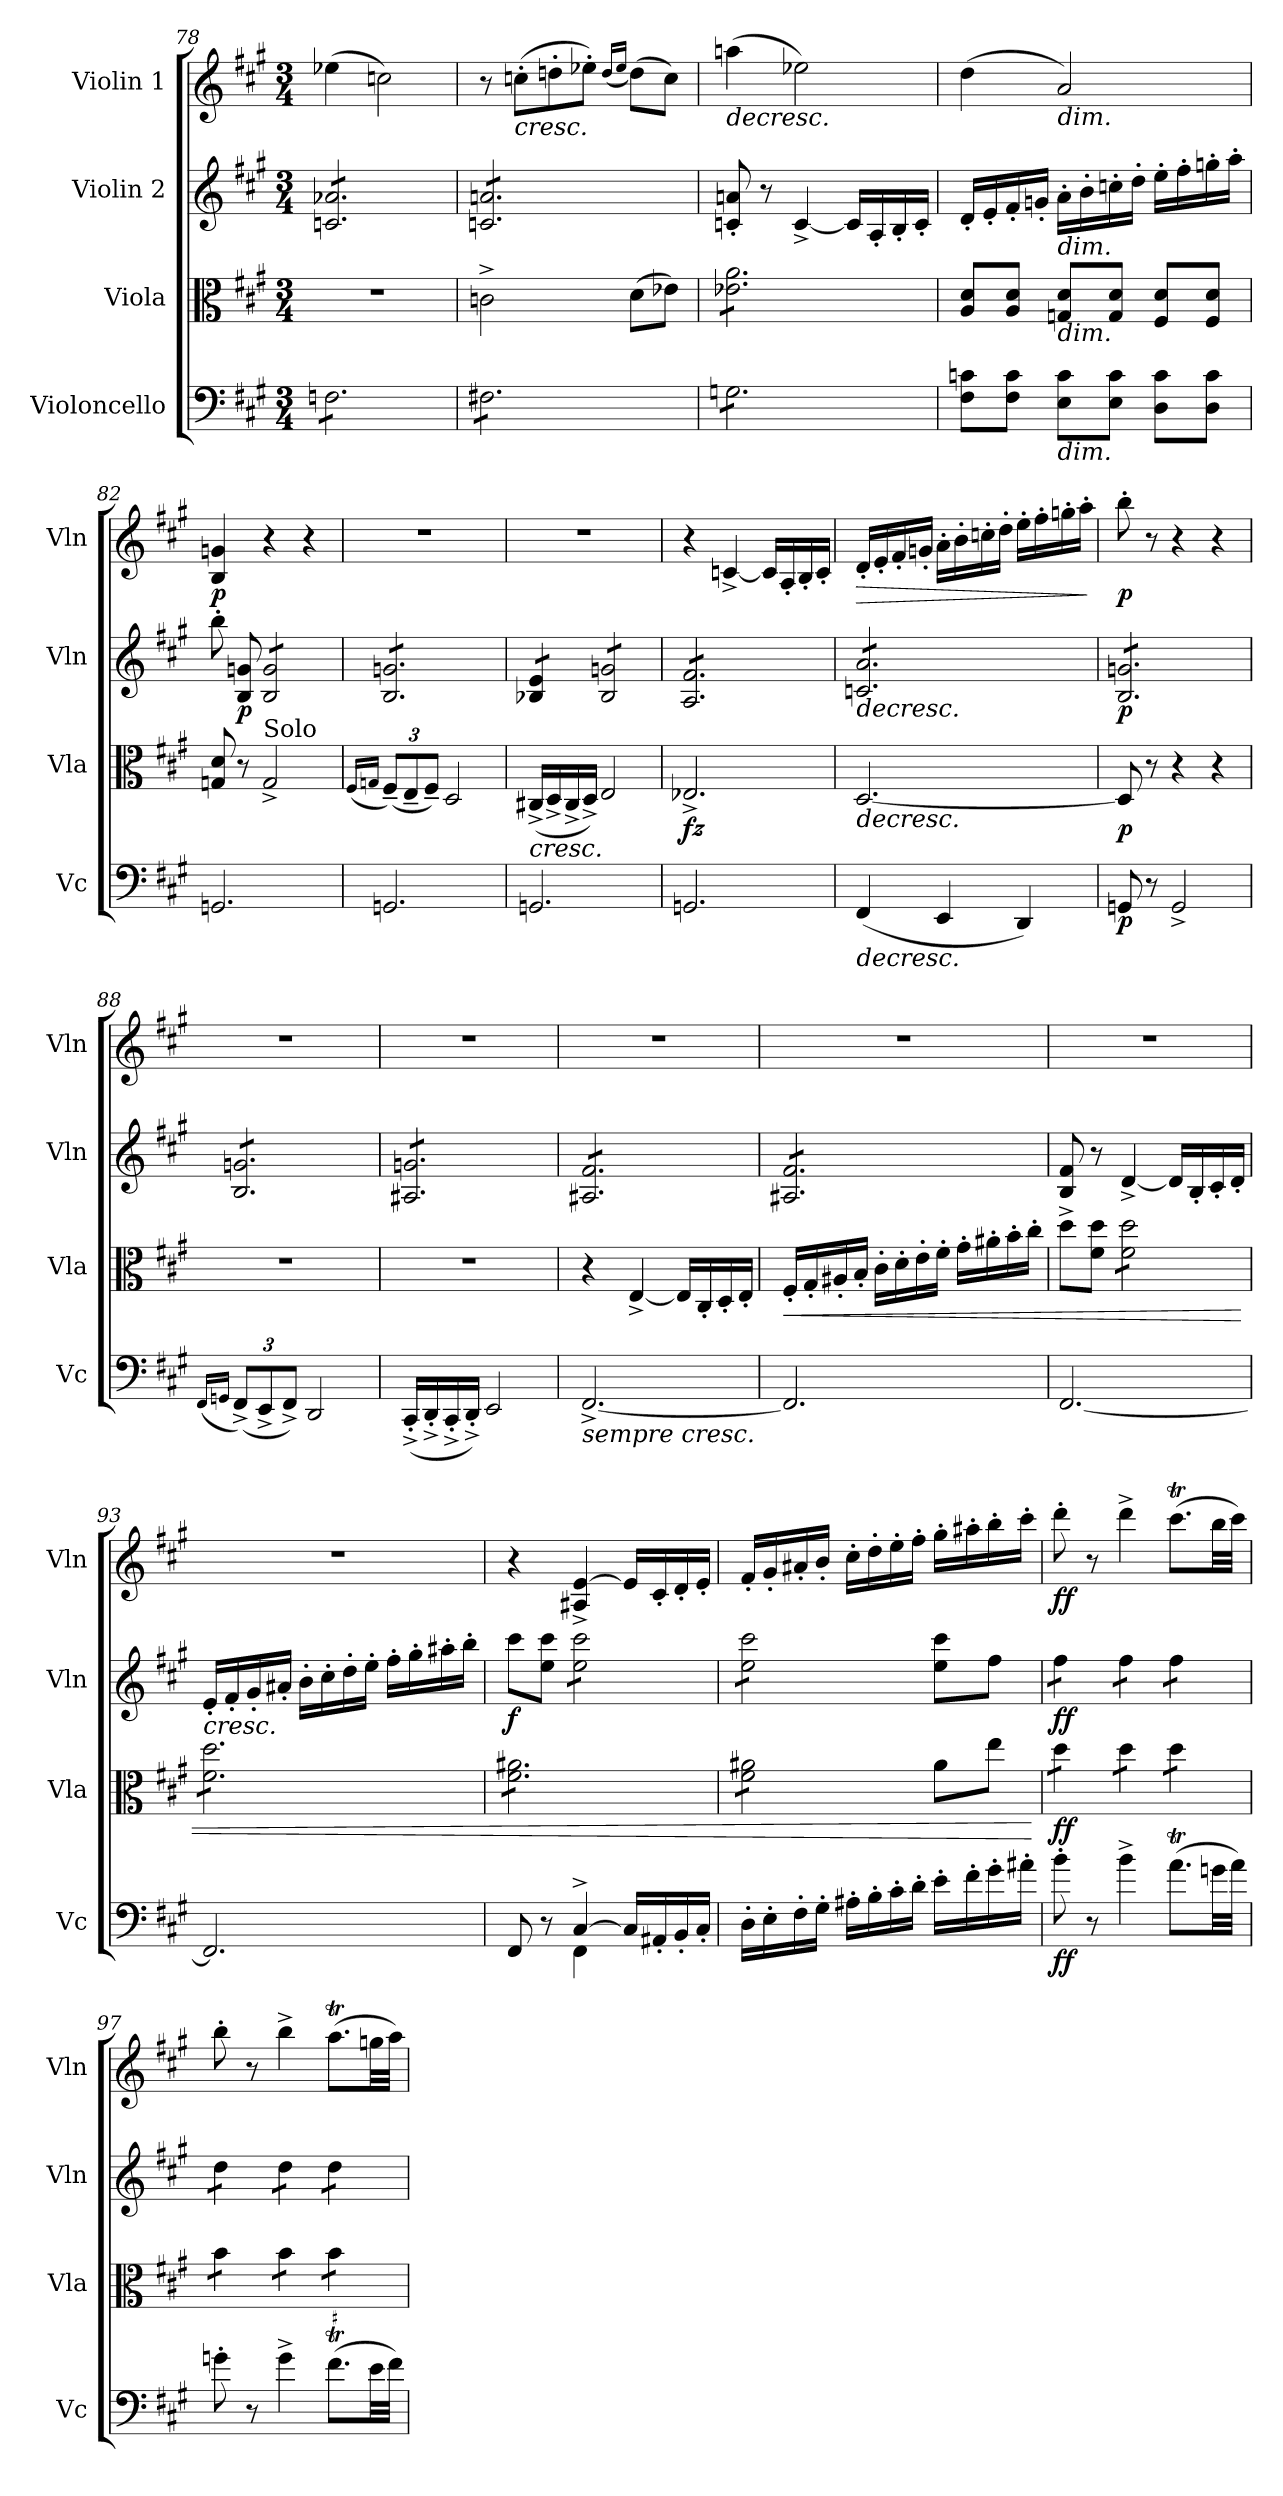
**kern	**dynam	**kern	**dynam	**kern	**dynam	**kern	**dynam
*part4	*part4	*part3	*part3	*part2	*part2	*part1	*part1
*staff4	*staff4	*staff3	*staff3	*staff2	*staff2	*staff1	*staff1
*I"Violoncello	*	*I"Viola	*	*I"Violin 2	*	*I"Violin 1	*
*I'Vc	*	*I'Vla	*	*I'Vln	*	*I'Vln	*
*clefF4	*	*clefC3	*	*clefG2	*	*clefG2	*
*k[f#c#g#]	*	*k[f#c#g#]	*	*k[f#c#g#]	*	*k[f#c#g#]	*
*M3/4	*	*M3/4	*	*M3/4	*	*M3/4	*
=78	=78	=78	=78	=78	=78	=78	=78
*tremolo	*	*	*	*	*	*	*
*	*	*	*	*tremolo	*	*	*
8Fn\L	.	2.r	.	8cn/ 8a-X/L	.	(4ee-X\	.
8Fn\	.	.	.	8cn/ 8a-X/	.	.	.
8Fn\	.	.	.	8cn/ 8a-X/	.	2ccn\)	.
8Fn\	.	.	.	8cn/ 8a-X/	.	.	.
8Fn\	.	.	.	8cn/ 8a-X/	.	.	.
8Fn\J	.	.	.	8cn/ 8a-X/J	.	.	.
=79	=79	=79	=79	=79	=79	=79	=79
8F#X\L	.	2cn^\	.	8cn/ 8an/L	.	8r	.
!	!	!	!	!	!	!	!LO:HP:b
8F#X\	.	.	.	8cn/ 8an/	.	(8ccn'\L	<
8F#X\	.	.	.	8cn/ 8an/	.	8ddn'\	.
8F#X\	.	.	.	8cn/ 8an/	.	8ee-X'\J)	.
.	.	.	.	.	.	(16qdd/LL	.
.	.	.	.	.	.	16qee-/JJ	.
8F#X\	.	(8d\L	.	8cn/ 8an/	.	(8dd\L)	.
8F#X\J	.	8e-X\J)	.	8cn/ 8an/J	.	8cc\J)	.
*	*	*	*	*Xtremolo	*	*	*
=80	=80	=80	=80	=80	=80	=80	=80
!	!	!	!	!	!	!	!LO:HP:b
*	*	*tremolo	*	*	*	*	*
8Gn\L	.	8e-X\ 8a\L	.	8cn/' 8an/'	.	(4aan\	>
8Gn\	.	8e-X\ 8a\	.	8r	.	.	.
!	!	!	!	!	!LO:DY:b	!	!
!	!	!	!	!	!LO:DY:n=1:b	!	!
8Gn\	.	8e-X\ 8a\	.	[4c^>/	f other-dynamics	2ee-X\)	[
8Gn\	.	8e-X\ 8a\	.	.	.	.	.
8Gn\	.	8e-X\ 8a\	.	16c/LL]	.	.	.
.	.	.	.	16A'/	.	.	.
8Gn\J	.	8e-X\ 8a\J	.	16B'/	.	.	.
*	*	*Xtremolo	*	*	*	*	*
*Xtremolo	*	*	*	*	*	*	*
.	.	.	.	16c'/JJ	.	.	.
!!LO:LB:g=z
=81	=81	=81	=81	=81	=81	=81	=81
8F#\ 8cn\L	.	8A/ 8d/L	.	16d'/LL	.	(4dd\	.
.	.	.	.	16e'/	.	.	.
8F#\ 8c\J	.	8A/ 8d/J	.	16f#'/	.	.	.
.	.	.	.	16gn'/JJ	.	.	.
!	!	!	!	!	!	!LO:TX:b:i:t=dim.	!
!	!	!	!	!LO:TX:b:i:t=dim.	!	!	!
!	!	!LO:TX:b:i:t=dim.	!	!	!	!	!
!LO:TX:b:i:t=dim.	!	!	!	!	!	!	!
8E\ 8c\L	.	8Gn/ 8d/L	.	16a'\LL	.	2a/)	.
.	.	.	.	16b'\	.	.	.
8E\ 8c\J	.	8G/ 8d/J	.	16ccn'\	.	.	.
.	.	.	.	16dd'\JJ	.	.	.
8D\ 8c\L	.	8F#/ 8d/L	.	16ee'\LL	.	.	.
.	.	.	.	16ff#'\	.	.	.
8D\ 8c\J	.	8F#/ 8d/J	.	16ggn'\	.	.	.
.	.	.	.	16aa'\JJ	.	.	.
!!LO:LB:g=z
=82	=82	=82	=82	=82	=82	=82	=82
!	!	!	!	!	!	!	!LO:DY:b
2.GGn/	.	8Gn/ 8d/	.	8bb'\	.	4B/ 4gn/	p
!	!	!	!	!	!LO:DY:b	!	!
.	.	8r	.	8B/ 8gn/	p	.	.
!	!	!LO:TX:a:t=Solo	!	!	!	!	!
!	!	!	!LO:DY:b	!	!	!	!
*	*	*	*	*tremolo	*	*	*
.	.	2G^>/	other-dynamics	8B/ 8g/L	.	4r	.
.	.	.	.	8B/ 8g/	.	.	.
.	.	.	.	8B/ 8g/	.	4r	.
.	.	.	.	8B/ 8g/J	.	.	.
=83	=83	=83	=83	=83	=83	=83	=83
.	.	(16qF#/LL	.	.	.	.	.
.	.	16qGn/JJ	.	.	.	.	.
*	*	*Xbrackettup	*	*	*	*	*
2.GGn/	.	(12F#~/L)	.	8B/ 8gn/L	.	2.r	.
.	.	12E~/	.	.	.	.	.
.	.	.	.	8B/ 8gn/	.	.	.
.	.	12F#~/J)	.	.	.	.	.
.	.	2D/	.	8B/ 8gn/	.	.	.
.	.	.	.	8B/ 8gn/	.	.	.
.	.	.	.	8B/ 8gn/	.	.	.
.	.	.	.	8B/ 8gn/J	.	.	.
=84	=84	=84	=84	=84	=84	=84	=84
!	!	!	!LO:HP:b	!	!	!	!
2.GGn/	.	(16C#X^>/LL	<	8B-X/ 8e/L	.	2.r	.
.	.	16D^>/	.	.	.	.	.
.	.	16C#^>/	.	8B-X/ 8e/J	.	.	.
.	.	16D^>/JJ)	.	.	.	.	.
.	.	2E/	.	8B-/ 8gn/L	.	.	.
.	.	.	.	8B-/ 8gn/	.	.	.
.	.	.	.	8B-/ 8gn/	.	.	.
.	.	.	.	8B-/ 8gn/J	.	.	.
=85	=85	=85	=85	=85	=85	=85	=85
!	!	!	!LO:DY:b	!	!	!	!
2.GGn/	.	2.E-X^>/	fz	8A/ 8f#/L	.	4r	.
.	.	.	.	8A/ 8f#/	.	.	.
!	!	!	!	!	!	!	!LO:DY:b
!	!	!	!	!	!	!	!LO:DY:n=1:b
.	.	.	.	8A/ 8f#/	.	[4cn^>/	f other-dynamics
.	.	.	.	8A/ 8f#/	.	.	.
.	.	.	.	8A/ 8f#/	.	16c/LL]	.
.	.	.	.	.	.	16A'/	.
.	.	.	.	8A/ 8f#/J	.	16B'/	.
.	.	.	.	.	.	16c'/JJ	.
=86	=86	=86	=86	=86	=86	=86	=86
!	!LO:HP:b	!	!LO:HP:b	!	!LO:HP:b	!	!LO:HP:b
(4FF#/	>	[2.D/	>	8cn/ 8a/L	>	16d'/LL	>
.	.	.	.	.	.	16e'/	.
.	.	.	.	8cn/ 8a/	.	16f#'/	.
.	.	.	.	.	.	16gn'/JJ	.
4EE/	.	.	.	8cn/ 8a/	.	16a'\LL	.
.	.	.	.	.	.	16b'\	.
.	.	.	.	8cn/ 8a/	.	16ccn'\	.
.	.	.	.	.	.	16dd'\JJ	.
4DD/)	.	.	.	8cn/ 8a/	.	16ee'\LL	.
.	.	.	.	.	.	16ff#'\	.
.	.	.	.	8cn/ 8a/J	.	16ggn'\	.
.	.	.	.	.	.	16aa'\JJ	.
.	.	.	[	.	.	.	]
=87	=87	=87	=87	=87	=87	=87	=87
!	!LO:DY:b	!	!LO:DY:b	!	!LO:DY:b	!	!LO:DY:b
8GGn/	p	8D/]	p	8B/ 8gn/L	p	8bb'\	p
8r	.	8r	.	8B/ 8gn/	.	8r	.
2GG^/	.	4r	.	8B/ 8gn/	.	4r	.
.	.	.	.	8B/ 8gn/	.	.	.
.	.	4r	.	8B/ 8gn/	.	4r	.
.	.	.	.	8B/ 8gn/J	.	.	.
!!LO:PB:g=z
=88	=88	=88	=88	=88	=88	=88	=88
(16qFF#/LL	.	.	.	.	.	.	.
16qGGn/JJ	.	.	.	.	.	.	.
*Xbrackettup	*	*	*	*	*	*	*
(12FF#^>/L)	.	2.r	.	8B/ 8gn/L	.	2.r	.
12EE^>/	.	.	.	.	.	.	.
.	.	.	.	8B/ 8gn/	.	.	.
12FF#^>/J)	.	.	.	.	.	.	.
2DD/	.	.	.	8B/ 8gn/	.	.	.
.	.	.	.	8B/ 8gn/	.	.	.
.	.	.	.	8B/ 8gn/	.	.	.
.	.	.	.	8B/ 8gn/J	.	.	.
!!LO:LB:g=z
=89	=89	=89	=89	=89	=89	=89	=89
(16CC#'^>/LL	.	2.r	.	8A#X/ 8gn/L	.	2.r	.
16DD'^>/	.	.	.	.	.	.	.
16CC#'^>/	.	.	.	8A#X/ 8gn/	.	.	.
16DD'^>/JJ)	.	.	.	.	.	.	.
2EE/	]	.	.	8A#X/ 8gn/	.	.	.
.	.	.	.	8A#X/ 8gn/	.	.	.
.	.	.	.	8A#X/ 8gn/	.	.	.
.	.	.	.	8A#X/ 8gn/J	.	.	.
=90	=90	=90	=90	=90	=90	=90	=90
!LO:TX:b:i:t=sempre cresc.	!	!	!	!	!	!	!
[2.FF#^>/	.	4r	.	8A#X/ 8f#/L	.	2.r	.
.	.	.	.	8A#X/ 8f#/	.	.	.
!	!	!	!LO:DY:b	!	!	!	!
!	!	!	!LO:DY:n=1:b	!	!	!	!
.	.	[4E^>/	f other-dynamics	8A#X/ 8f#/	.	.	.
.	.	.	.	8A#X/ 8f#/	.	.	.
.	.	16E/LL]	.	8A#X/ 8f#/	.	.	.
.	.	16C#'/	.	.	.	.	.
.	.	16D'/	.	8A#X/ 8f#/J	.	.	.
.	.	16E'/JJ	.	.	.	.	.
=91	=91	=91	=91	=91	=91	=91	=91
!	!	!	!LO:HP:b	!	!	!	!
2.FF#/]	.	16F#'/LL	<	8A#X/ 8f#/L	.	2.r	.
.	.	16G#'/	.	.	.	.	.
.	.	16A#X'/	.	8A#X/ 8f#/	.	.	.
.	.	16B'/JJ	.	.	.	.	.
.	.	16c#'\LL	.	8A#X/ 8f#/	.	.	.
.	.	16d'\	.	.	.	.	.
.	.	16e'\	.	8A#X/ 8f#/	.	.	.
.	.	16f#'\JJ	.	.	.	.	.
.	.	16g#'\LL	.	8A#X/ 8f#/	.	.	.
.	.	16a#X'\	.	.	.	.	.
.	.	16b'\	.	8A#X/ 8f#/J	.	.	.
*	*	*	*	*Xtremolo	*	*	*
.	.	16cc#'\JJ	.	.	.	.	.
.	.	.	]	.	.	.	.
=92	=92	=92	=92	=92	=92	=92	=92
[2.FF#/	.	8dd^\L	.	8B/ 8f#/	.	2.r	.
.	.	8f#\ 8dd\J	.	8r	.	.	.
!	!	!	!	!	!LO:DY:b	!	!
*	*	*tremolo	*	*	*	*	*
.	.	8f#\ 8dd\L	.	[4d^>/	other-dynamics	.	.
.	.	8f#\ 8dd\	.	.	.	.	.
.	.	8f#\ 8dd\	.	16d/LL]	.	.	.
.	.	.	.	16B'/	.	.	.
.	.	8f#\ 8dd\J	.	16c#'/	.	.	.
.	.	.	.	16d'/JJ	.	.	.
!!LO:LB:g=z
=93	=93	=93	=93	=93	=93	=93	=93
!	!	!	!	!	!LO:HP:b	!	!
2.FF#/]	.	8f#\ 8dd\L	.	16e'/LL	<	2.r	.
.	.	.	.	16f#'/	.	.	.
.	.	8f#\ 8dd\	.	16g#'/	.	.	.
.	.	.	.	16a#X'/JJ	.	.	.
.	.	8f#\ 8dd\	.	16b'\LL	.	.	.
.	.	.	.	16cc#'\	.	.	.
.	.	8f#\ 8dd\	.	16dd'\	.	.	.
.	.	.	.	16ee'\JJ	.	.	.
.	.	8f#\ 8dd\	.	16ff#'\LL	.	.	.
.	.	.	.	16gg#'\	.	.	.
.	.	8f#\ 8dd\J	.	16aa#X'\	.	.	.
.	.	.	.	16bb'\JJ	.	.	.
.	.	.	.	.	]	.	.
=94	=94	=94	=94	=94	=94	=94	=94
*^	*	*	*	*	*	*	*
!	!	!	!	!	!	!LO:DY:b	!	!
8FF#/	4ryy	.	8f#\ 8a#X\L	.	8ccc#\L	f	4r	.
8r	.	.	8f#\ 8a#X\	.	8ee\ 8ccc#\J	.	.	.
!	!	!LO:DY:b	!	!	!	!	!	!
!	!	!LO:DY:n=1:b	!	!	!	!	!	!LO:DY:b
!	!	!	!	!	!	!	!	!LO:DY:n=1:b
*	*	*	*	*	*tremolo	*	*	*
[4C#^>/	4FF#\	f other-dynamics	8f#\ 8a#X\	.	8ee\ 8ccc#\L	.	4A#X/^> [4e/^>	f other-dynamics
.	.	.	8f#\ 8a#X\	.	8ee\ 8ccc#\	.	.	.
16C#/LL]	4ryy	.	8f#\ 8a#X\	.	8ee\ 8ccc#\	.	16e/LL]	.
16AA#X'/	.	.	.	.	.	.	16c#'/	.
16BB'/	.	.	8f#\ 8a#X\J	.	8ee\ 8ccc#\J	.	16d'/	.
16C#'/JJ	.	.	.	.	.	.	16e'/JJ	.
*v	*v	*	*	*	*	*	*	*
!!LO:LB:g=z
=95	=95	=95	=95	=95	=95	=95	=95
16D'\LL	.	8f#\ 8a#X\L	.	8ee\ 8ccc#\L	.	16f#'/LL	.
16E'\	.	.	.	.	.	16g#'/	.
16F#'\	.	8f#\ 8a#X\	.	8ee\ 8ccc#\	.	16a#X'/	.
16G#'\JJ	.	.	.	.	.	16b'/JJ	.
16A#X'\LL	.	8f#\ 8a#X\	.	8ee\ 8ccc#\	.	16cc#'\LL	.
16B'\	.	.	.	.	.	16dd'\	.
16c#'\	.	8f#\ 8a#X\J	.	8ee\ 8ccc#\J	.	16ee'\	.
*	*	*	*	*Xtremolo	*	*	*
*	*	*Xtremolo	*	*	*	*	*
16d'\JJ	.	.	.	.	.	16ff#'\JJ	.
16e'\LL	.	8a#\L	.	8ee\ 8ccc#\L	.	16gg#'\LL	.
16f#'\	.	.	.	.	.	16aa#X'\	.
16g#'\	.	8ee\J	.	8ff#\J	.	16bb'\	.
16a#X'\JJ	.	.	.	.	.	16ccc#'\JJ	.
.	.	.	[	.	[	.	]
=96	=96	=96	=96	=96	=96	=96	=96
!	!LO:DY:b	!	!LO:DY:b	!	!LO:DY:b	!	!LO:DY:b
*	*	*tremolo	*	*	*	*	*
*	*	*	*	*tremolo	*	*	*
8b'\	ff	8dd\L	ff	8ff#\L	ff	8ddd'\	ff
8r	.	8dd\J	.	8ff#\J	.	8r	.
4b^\	.	8dd\L	.	8ff#\L	.	4ddd^\	.
.	.	8dd\J	.	8ff#\J	.	.	.
(8.aT\L	.	8dd\L	.	8ff#\L	.	(8.ccc#t\L	.
.	.	8dd\J	.	8ff#\J	.	.	.
32gn\LL	.	.	.	.	.	32bb\LL	.
32a\JJJ)	.	.	.	.	.	32ccc#\JJJ)	.
=97	=97	=97	=97	=97	=97	=97	=97
8gn'\	.	8b\L	.	8dd\L	.	8bb'\	.
8r	.	8b\J	.	8dd\J	.	8r	.
4g^\	.	8b\L	.	8dd\L	.	4bb^\	.
.	.	8b\J	.	8dd\J	.	.	.
(8.f#T\L	.	8b\L	.	8dd\L	.	(8.aaT\L	.
.	.	8b\J	.	8dd\J	.	.	.
*	*	*	*	*Xtremolo	*	*	*
*	*	*Xtremolo	*	*	*	*	*
32e\LL	.	.	.	.	.	32ggn\LL	.
32f#\JJJ)	.	.	.	.	.	32aa\JJJ)	.
=	=	=	=	=	=	=	=
*-	*-	*-	*-	*-	*-	*-	*-
